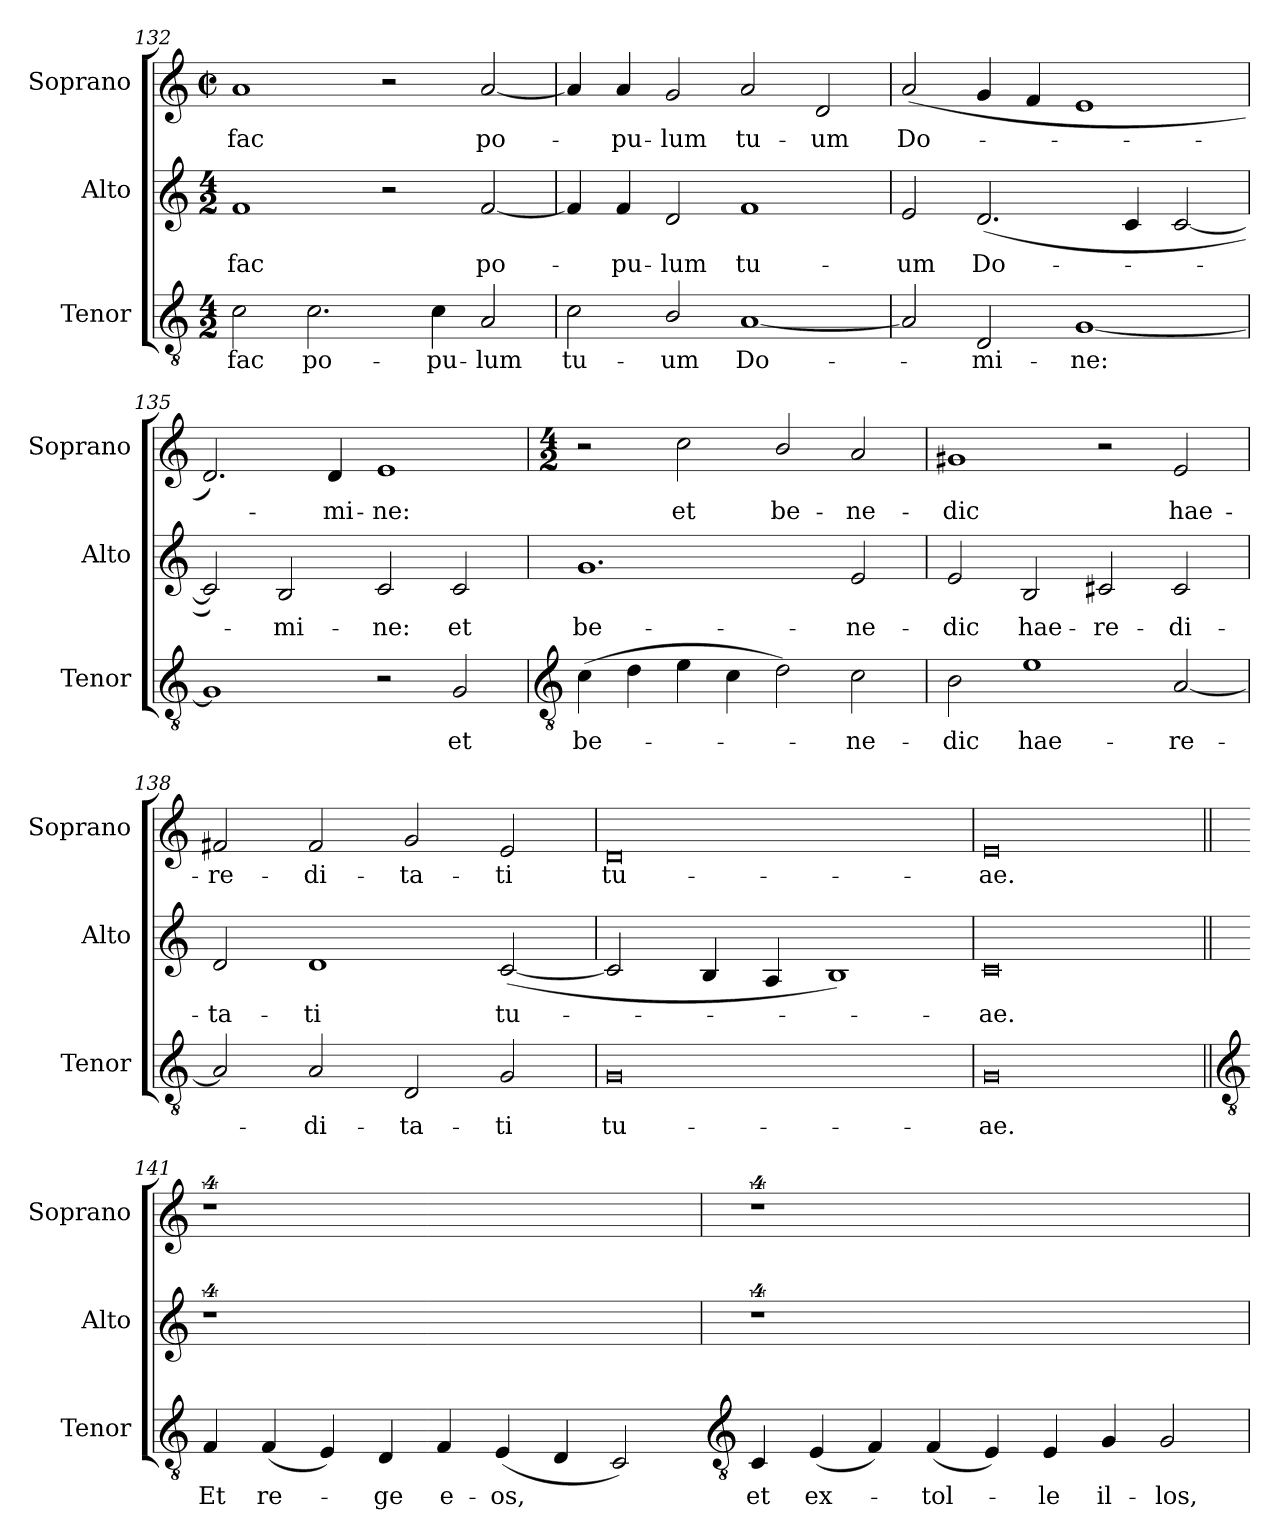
**kern	**text	**kern	**text	**kern	**text
*part3	*part3	*part2	*part2	*part1	*part1
*staff3	*staff3	*staff2	*staff2	*staff1	*staff1
*I"Tenor	*	*I"Alto	*	*I"Soprano	*
*I'Tenor	*	*I'Alto	*	*I'Soprano	*
*clefGv2	*	*clefG2	*	*clefG2	*
*k[]	*	*k[]	*	*k[]	*
*C:	*	*C:	*	*C:	*
*M4/2	*	*M4/2	*	*M4/2	*
*	*	*	*	*met(c|)	*
=132	=132	=132	=132	=132	=132
!	!LO:LY:b	!	!LO:LY:b	!	!LO:LY:b
2c	fac	1f	fac	1a	fac
!	!LO:LY:b	!	!	!	!
2.c	po-	.	.	.	.
.	.	2r	.	2r	.
!	!LO:LY:b	!	!	!	!
4c	-pu-	.	.	.	.
!	!LO:LY:b	!	!LO:LY:b	!	!LO:LY:b
2A	-lum	[2f	po-	[2a	po-
=133	=133	=133	=133	=133	=133
!	!LO:LY:b	!	!	!	!
2c	tu-	4f]	.	4a]	.
!	!	!	!LO:LY:b	!	!LO:LY:b
.	.	4f	pu-	4a	pu-
!	!LO:LY:b	!	!LO:LY:b	!	!LO:LY:b
2B/	-um	2d	-lum	2g	-lum
!	!LO:LY:b	!	!LO:LY:b	!	!LO:LY:b
[1A	Do-	1f	tu-	2a	tu-
!	!	!	!	!	!LO:LY:b
.	.	.	.	2d	-um
=134	=134	=134	=134	=134	=134
!	!	!	!LO:LY:b	!	!LO:LY:b
2A]	.	2e	-um	(<2a	Do-
!	!LO:LY:b	!	!LO:LY:b	!	!
2D	mi-	(<2.d	Do-	4g	.
.	.	.	.	4f	.
!	!LO:LY:b	!	!	!	!
[1G	-ne:	.	.	1e	.
.	.	4c	.	.	.
.	.	[2c	.	.	.
=135	=135	=135	=135	=135	=135
1G]	.	2c])	.	2.d)	.
!	!	!	!LO:LY:b	!	!
.	.	2B	mi-	.	.
!	!	!	!	!	!LO:LY:b
.	.	.	.	4d	mi-
!	!	!	!LO:LY:b	!	!LO:LY:b
2r	.	2c	-ne:	1e	-ne:
!	!LO:LY:b	!	!LO:LY:b	!	!
2G	et	2c	et	.	.
!!LO:LB:g=z
=136	=136	=136	=136	=136	=136
*clefGv2	*	*	*	*	*
*	*	*	*	*M4/2	*
!	!LO:LY:b	!	!LO:LY:b	!	!
(>4c	be-	1.g	be-	2r	.
4d	.	.	.	.	.
!	!	!	!	!	!LO:LY:b
4e	.	.	.	2cc	et
4c	.	.	.	.	.
!	!	!	!	!	!LO:LY:b
2d)	.	.	.	2b/	be-
!	!LO:LY:b	!	!LO:LY:b	!	!LO:LY:b
2c	ne-	2e	-ne-	2a	-ne-
=137	=137	=137	=137	=137	=137
!	!LO:LY:b	!	!LO:LY:b	!	!LO:LY:b
2B	-dic	2e	-dic	1g#X	-dic
!	!LO:LY:b	!	!LO:LY:b	!	!
1e	hae-	2B	hae-	.	.
!	!	!	!LO:LY:b	!	!
.	.	2c#X	-re-	2r	.
!	!LO:LY:b	!	!LO:LY:b	!	!LO:LY:b
[2A	-re-	2c#	-di-	2e	hae-
=138	=138	=138	=138	=138	=138
!	!	!	!LO:LY:b	!	!LO:LY:b
2A]	.	2d	-ta-	2f#X	-re-
!	!LO:LY:b	!	!LO:LY:b	!	!LO:LY:b
2A	di-	1d	-ti	2f#	-di-
!	!LO:LY:b	!	!	!	!LO:LY:b
2D	-ta-	.	.	2g	-ta-
!	!LO:LY:b	!	!LO:LY:b	!	!LO:LY:b
2G	-ti	(<[2c	tu-	2e	-ti
=139	=139	=139	=139	=139	=139
!	!LO:LY:b	!	!	!	!LO:LY:b
0G	tu-	2c]	.	0d	tu-
.	.	4B	.	.	.
.	.	4A	.	.	.
.	.	1B)	.	.	.
=140	=140	=140	=140	=140	=140
!	!LO:LY:b	!	!LO:LY:b	!	!LO:LY:b
0G	-ae.	0c	ae.	0e	-ae.
!!LO:LB:g=z
=141||	=141||	=141||	=141||	=141||	=141||
*clefGv2	*	*	*	*	*
!	!LO:LY:b	!	!	!	!
4F	Et	4%9r	.	4%9r	.
!	!LO:LY:b	!	!	!	!
(<4F	re-	.	.	.	.
4E)	.	.	.	.	.
!	!LO:LY:b	!	!	!	!
4D	ge	.	.	.	.
!	!LO:LY:b	!	!	!	!
4F	e-	.	.	.	.
!	!LO:LY:b	!	!	!	!
(<4E	-os,	.	.	.	.
4D	.	.	.	.	.
2C)	.	.	.	.	.
!!LO:LB:g=z
=142-	=142	=142	=142	=142	=142
*clefGv2	*	*	*	*	*
!	!LO:LY:b	!	!	!	!
4C	et	4%9r	.	4%9r	.
!	!LO:LY:b	!	!	!	!
(<4E	ex-	.	.	.	.
4F)	.	.	.	.	.
!	!LO:LY:b	!	!	!	!
(<4F	tol-	.	.	.	.
4E)	.	.	.	.	.
!	!LO:LY:b	!	!	!	!
4E	le	.	.	.	.
!	!LO:LY:b	!	!	!	!
4G	il-	.	.	.	.
!	!LO:LY:b	!	!	!	!
2G	-los,	.	.	.	.
=	=	=	=	=	=
*-	*-	*-	*-	*-	*-
